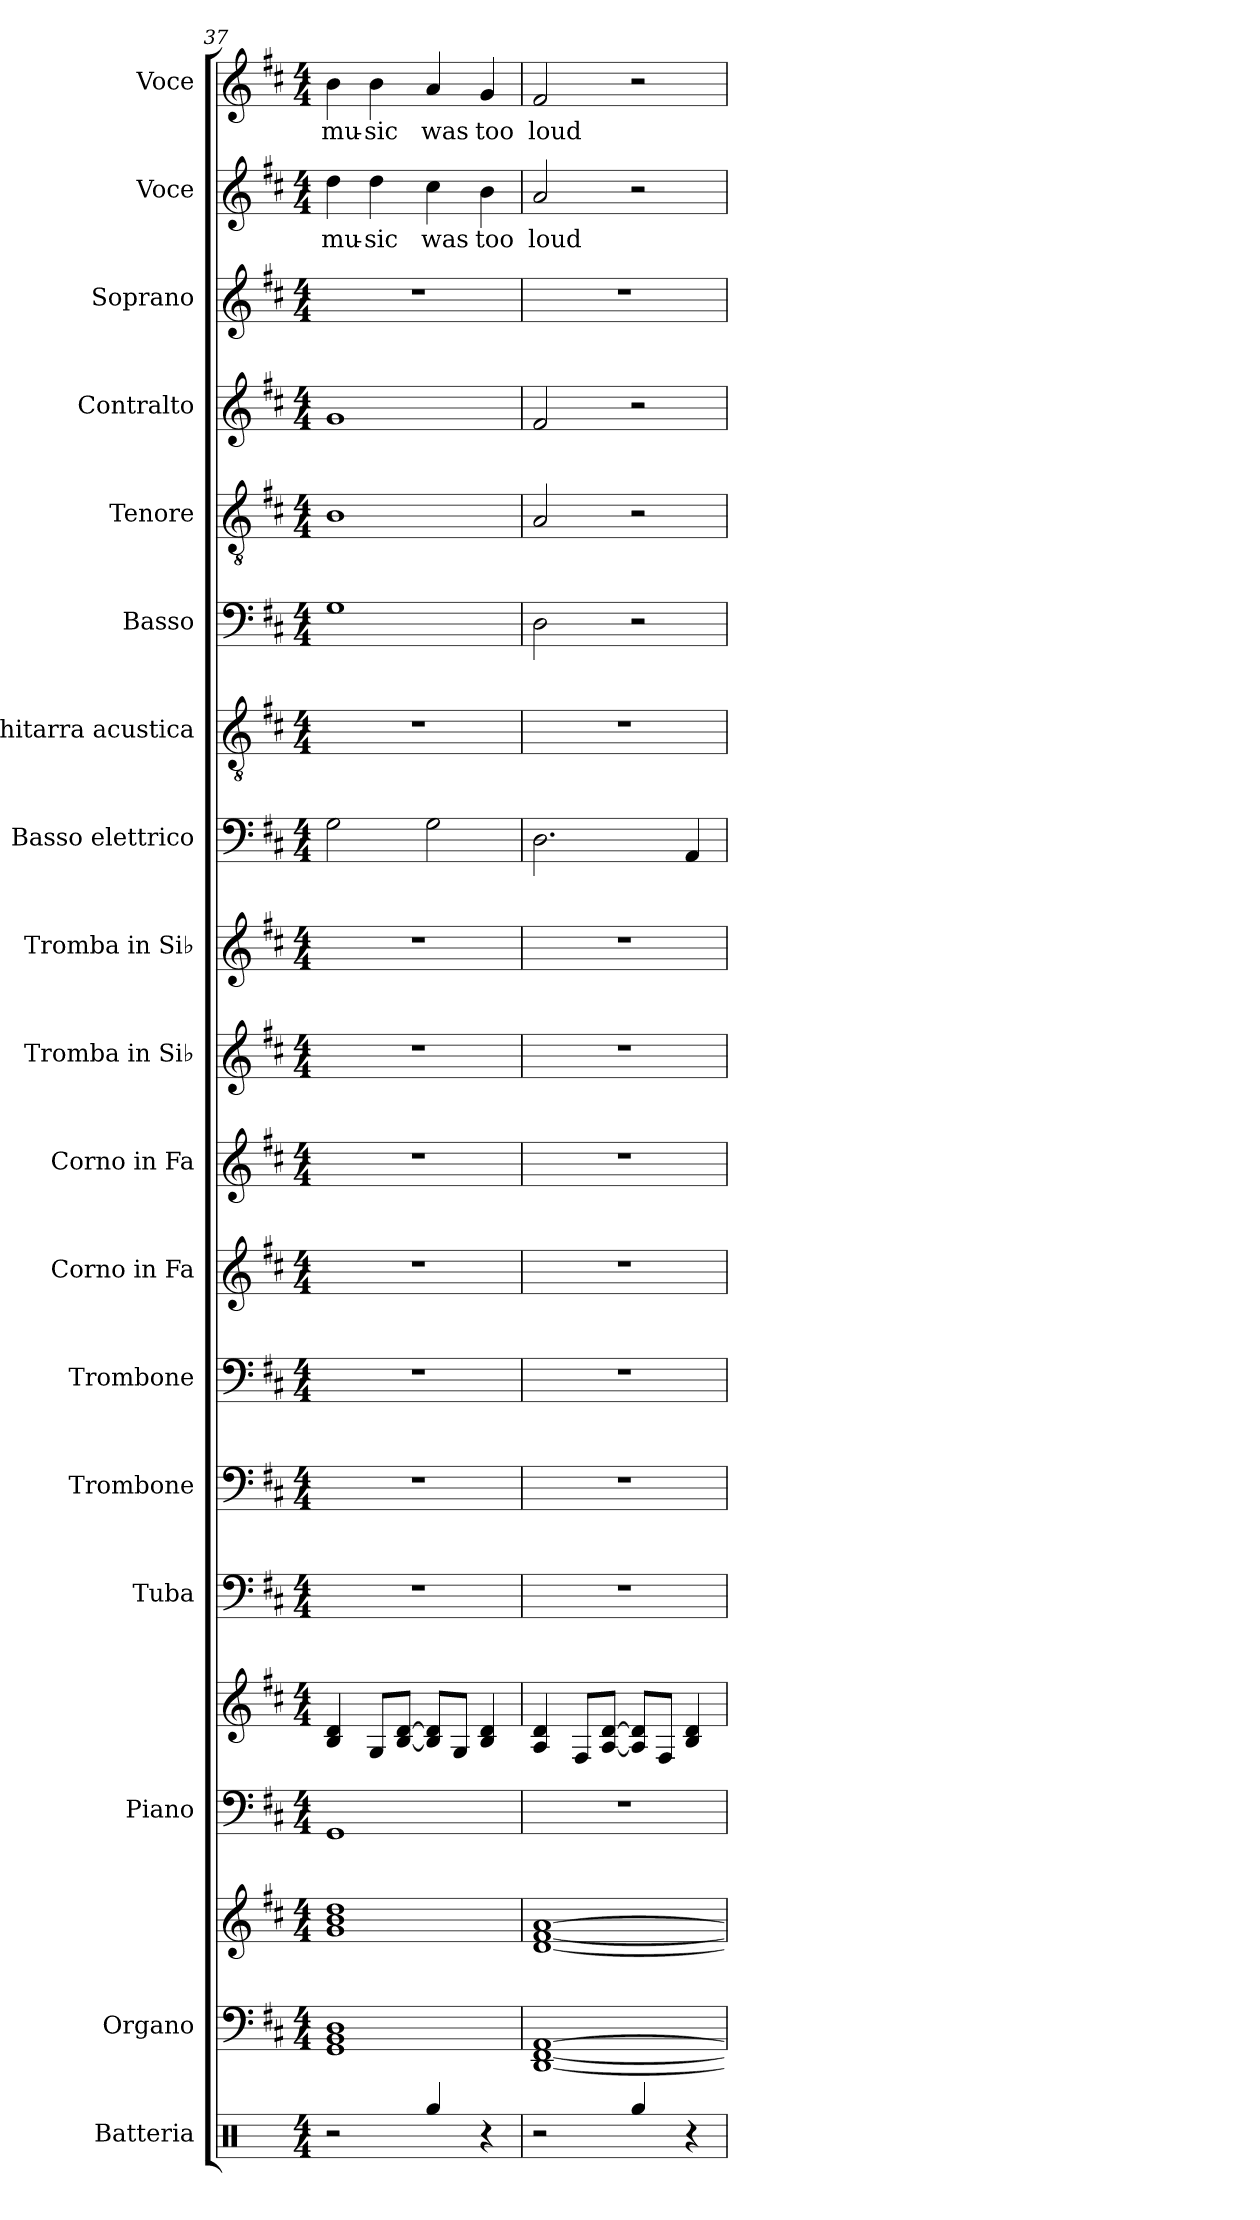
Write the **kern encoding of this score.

**kern	**kern	**kern	**kern	**kern	**kern	**kern	**kern	**kern	**kern	**kern	**kern	**kern	**kern	**kern	**kern	**kern	**kern	**kern	**text	**kern	**text
*part18	*part17	*part17	*part16	*part16	*part15	*part14	*part13	*part12	*part11	*part10	*part9	*part8	*part7	*part6	*part5	*part4	*part3	*part2	*part2	*part1	*part1
*staff20	*staff19	*staff18	*staff17	*staff16	*staff15	*staff14	*staff13	*staff12	*staff11	*staff10	*staff9	*staff8	*staff7	*staff6	*staff5	*staff4	*staff3	*staff2	*staff2	*staff1	*staff1
*I"Batteria	*I"Organo	*	*I"Piano	*	*I"Tuba	*I"Trombone	*I"Trombone	*I"Corno in Fa	*I"Corno in Fa	*I"Tromba in Si♭	*I"Tromba in Si♭	*I"Basso elettrico	*I"Chitarra acustica	*I"Basso	*I"Tenore	*I"Contralto	*I"Soprano	*I"Voce	*	*I"Voce	*
*I'Batt.	*I'Org.	*	*	*	*I'Tba.	*I'Trb.	*I'Trb.	*I'Cor. Fa	*I'Cor. Fa	*I'Tr. Si♭	*I'Tr. Si♭	*I'B. el.	*	*I'B.	*I'T.	*I'A.	*I'S.	*I'Vo.	*	*I'Vo.	*
*clefX	*clefF4	*clefG2	*clefF4	*clefG2	*clefF4	*clefF4	*clefF4	*clefG2	*clefG2	*clefG2	*clefG2	*clefF4	*clefGv2	*clefF4	*clefGv2	*clefG2	*clefG2	*clefG2	*	*clefG2	*
*	*	*	*	*	*	*	*	*ITrd4c7	*ITrd4c7	*ITrd1c2	*ITrd1c2	*ITrd7c12	*	*	*	*	*	*	*	*	*
*k[]	*k[f#c#]	*k[f#c#]	*k[f#c#]	*k[f#c#]	*k[f#c#]	*k[f#c#]	*k[f#c#]	*k[f#]	*k[f#]	*k[]	*k[]	*k[f#c#]	*k[f#c#]	*k[f#c#]	*k[f#c#]	*k[f#c#]	*k[f#c#]	*k[f#c#]	*	*k[f#c#]	*
*M4/4	*M4/4	*M4/4	*M4/4	*M4/4	*M4/4	*M4/4	*M4/4	*M4/4	*M4/4	*M4/4	*M4/4	*M4/4	*M4/4	*M4/4	*M4/4	*M4/4	*M4/4	*M4/4	*	*M4/4	*
=37	=37	=37	=37	=37	=37	=37	=37	=37	=37	=37	=37	=37	=37	=37	=37	=37	=37	=37	=37	=37	=37
!	!	!	!	!	!	!	!	!	!	!	!	!	!	!	!	!	!	!	!LO:LY:b	!	!LO:LY:b
2r	1GG 1BB 1D	1g 1b 1dd	1GG	4B/ 4d/	1r	1r	1r	1r	1r	1r	1r	2GG\	1r	1G	1B	1g	1r	4dd\	mu-	4b\	mu-
!	!	!	!	!	!	!	!	!	!	!	!	!	!	!	!	!	!	!	!LO:LY:b	!	!LO:LY:b
.	.	.	.	8G/L	.	.	.	.	.	.	.	.	.	.	.	.	.	4dd\	-sic	4b\	-sic
.	.	.	.	[8B/ [8d/J	.	.	.	.	.	.	.	.	.	.	.	.	.	.	.	.	.
!	!	!	!	!	!	!	!	!	!	!	!	!	!	!	!	!	!	!	!LO:LY:b	!	!LO:LY:b
4Rgg/	.	.	.	8B/] 8d/]L	.	.	.	.	.	.	.	2GG\	.	.	.	.	.	4cc#\	was	4a/	was
.	.	.	.	8G/J	.	.	.	.	.	.	.	.	.	.	.	.	.	.	.	.	.
!	!	!	!	!	!	!	!	!	!	!	!	!	!	!	!	!	!	!	!LO:LY:b	!	!LO:LY:b
4r	.	.	.	4B/ 4d/	.	.	.	.	.	.	.	.	.	.	.	.	.	4b\	too	4g/	too
=38	=38	=38	=38	=38	=38	=38	=38	=38	=38	=38	=38	=38	=38	=38	=38	=38	=38	=38	=38	=38	=38
!	!	!	!	!	!	!	!	!	!	!	!	!	!	!	!	!	!	!	!LO:LY:b	!	!LO:LY:b
2r	[1DD [1FF# [1AA	[1d [1f# [1a	1r	4A/ 4d/	1r	1r	1r	1r	1r	1r	1r	2.DD\	1r	2D\	2A/	2f#/	1r	2a/	loud	2f#/	loud
.	.	.	.	8F#/L	.	.	.	.	.	.	.	.	.	.	.	.	.	.	.	.	.
.	.	.	.	[8A/ [8d/J	.	.	.	.	.	.	.	.	.	.	.	.	.	.	.	.	.
4Rgg/	.	.	.	8A/] 8d/]L	.	.	.	.	.	.	.	.	.	2r	2r	2r	.	2r	.	2r	.
.	.	.	.	8F#/J	.	.	.	.	.	.	.	.	.	.	.	.	.	.	.	.	.
4r	.	.	.	4B/ 4d/	.	.	.	.	.	.	.	4AAA/	.	.	.	.	.	.	.	.	.
=	=	=	=	=	=	=	=	=	=	=	=	=	=	=	=	=	=	=	=	=	=
*-	*-	*-	*-	*-	*-	*-	*-	*-	*-	*-	*-	*-	*-	*-	*-	*-	*-	*-	*-	*-	*-
